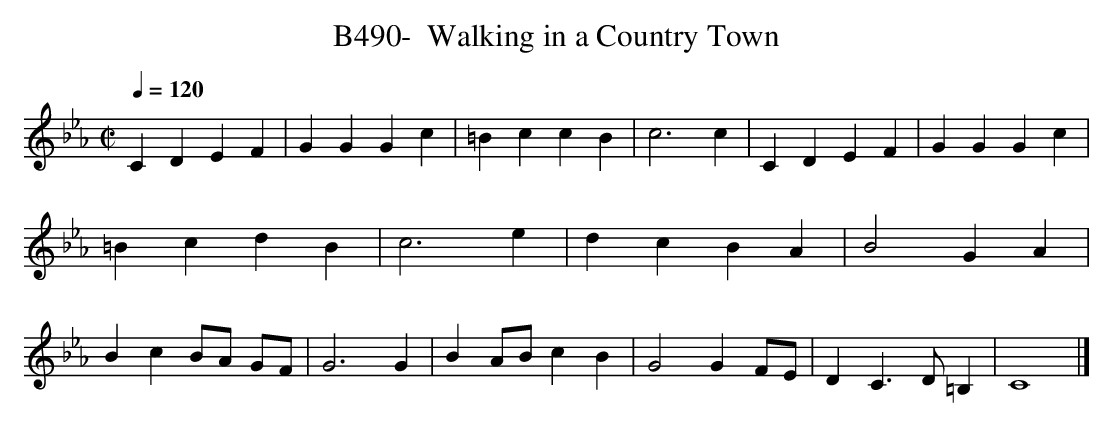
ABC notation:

X:1
T:B490-  Walking in a Country Town
Q:1/4=120
L:1/4
M:C|
K:Cm
CDEF|GGGc|=BccB|c3c|\
CDEF|GGGc|=BcdB|c3e|\
dcBA|B2GA|BcB/A/ G/F/|G3G|\
BA/B/cB|G2GF/E/|DC3/2D/=B,|C4|]
